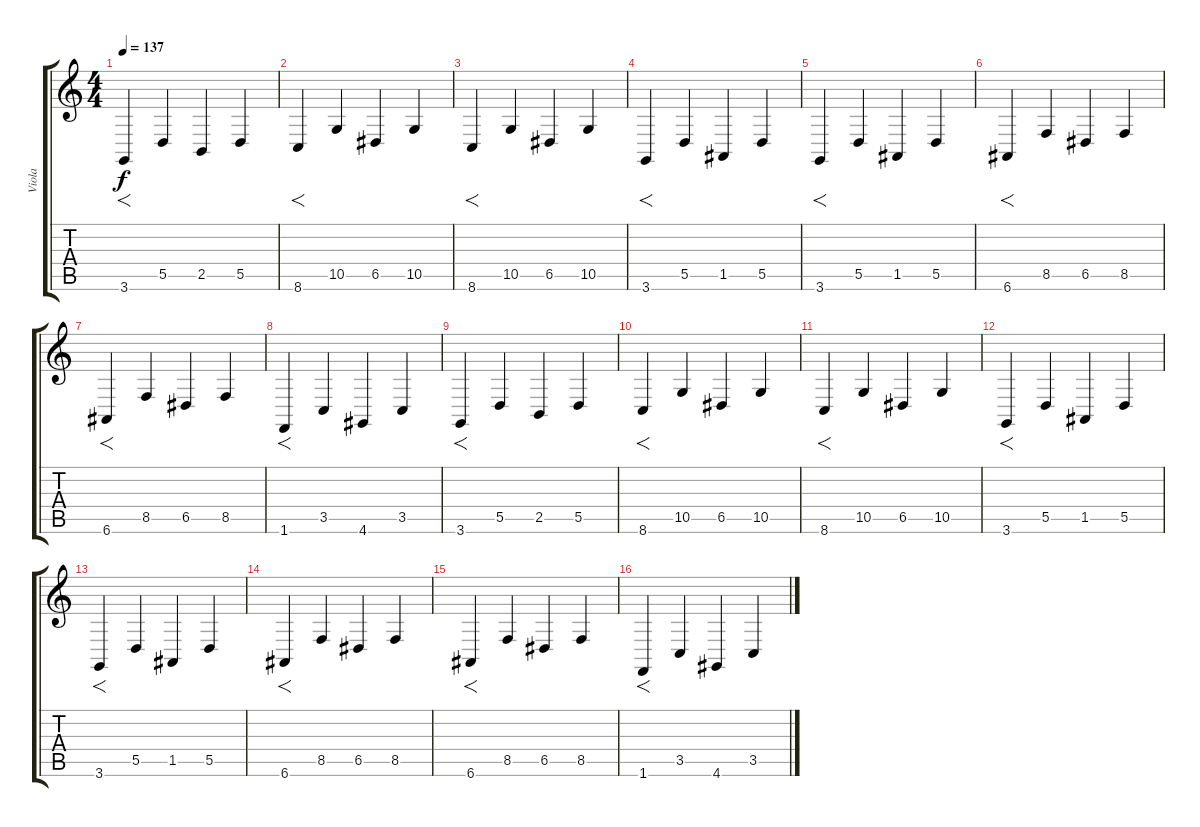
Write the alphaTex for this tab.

\track ("Viola" "Viola") {instrument viola}
\staff {score tabs}
\tuning (E4 B3 G3 D3 A2 E2) {hide}
\ts (4 4)
\tempo 137
\clef g2
\ks c
3.6.4{f dy f} 5.5.4 2.5.4 5.5.4 |
8.6.4{f} 10.5.4 6.5.4 10.5.4 |
8.6.4{f} 10.5.4 6.5.4 10.5.4 |
3.6.4{f} 5.5.4 1.5.4 5.5.4 |
3.6.4{f} 5.5.4 1.5.4 5.5.4 |
6.6.4{f} 8.5.4 6.5.4 8.5.4 |
6.6.4{f} 8.5.4 6.5.4 8.5.4 |
1.6.4{f} 3.5.4 4.6.4 3.5.4 |
3.6.4{f} 5.5.4 2.5.4 5.5.4 |
8.6.4{f} 10.5.4 6.5.4 10.5.4 |
8.6.4{f} 10.5.4 6.5.4 10.5.4 |
3.6.4{f} 5.5.4 1.5.4 5.5.4 |
3.6.4{f} 5.5.4 1.5.4 5.5.4 |
6.6.4{f} 8.5.4 6.5.4 8.5.4 |
6.6.4{f} 8.5.4 6.5.4 8.5.4 |
1.6.4{f} 3.5.4 4.6.4 3.5.4
